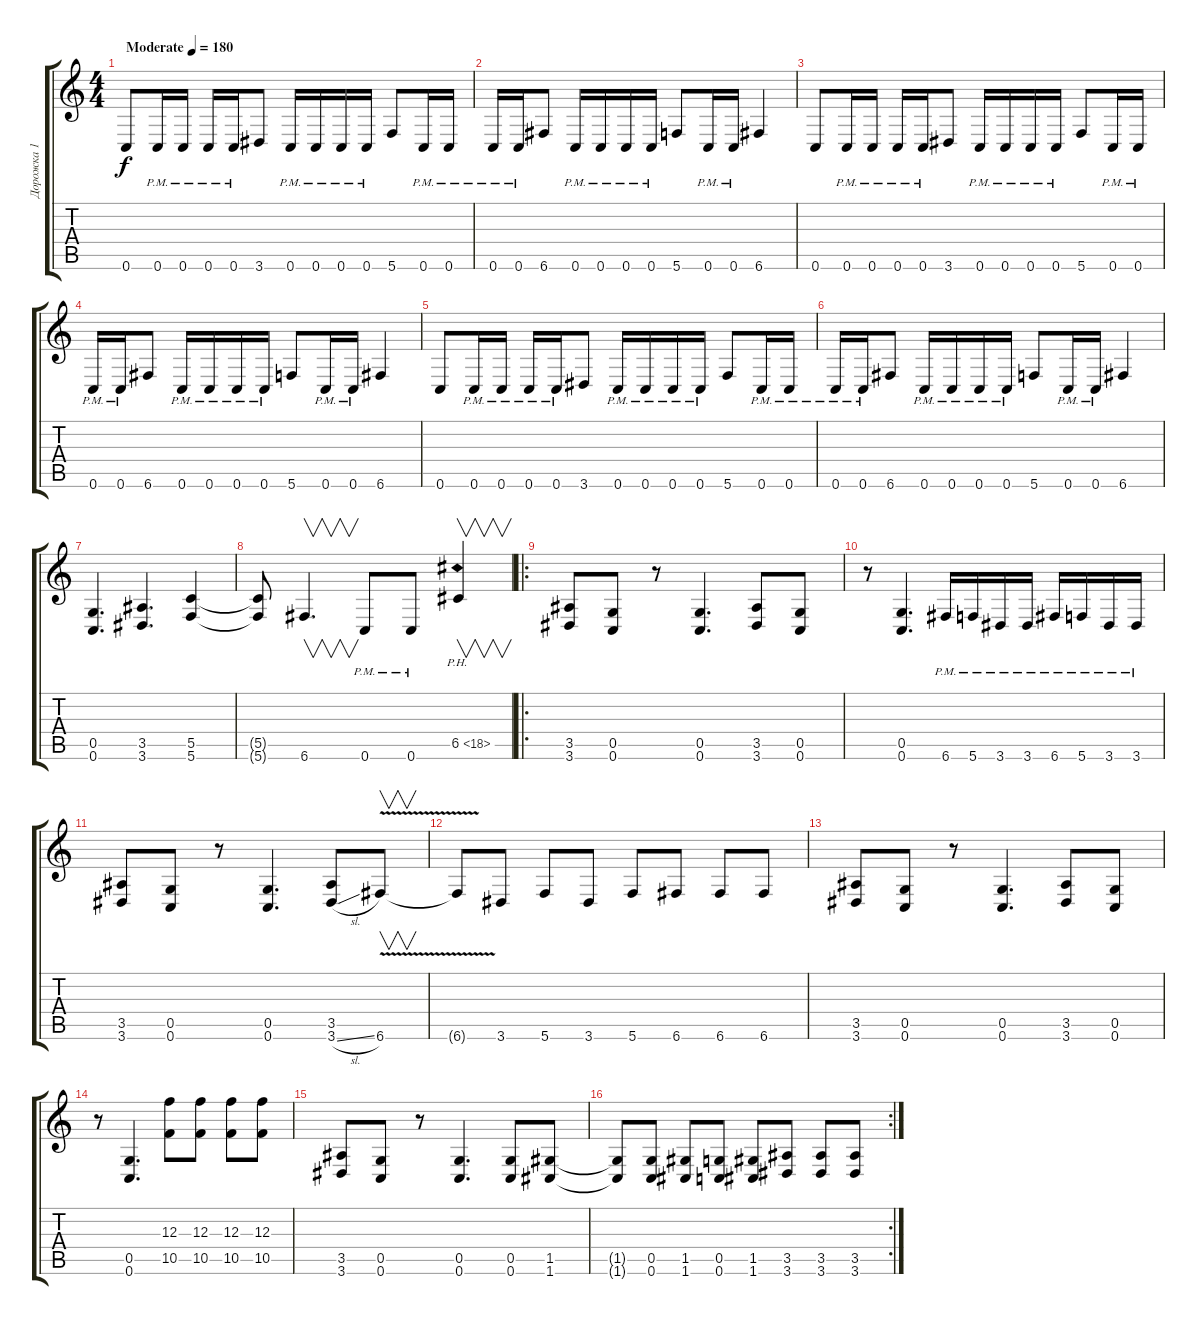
\track ("Дорожка 1" "Дорожка 1") {instrument distortionguitar}
\staff {score tabs}
\tuning (D4 A3 F3 C3 G2 C2) {hide}
\ts (4 4)
\tempo (180 "Moderate")
\clef g2
\ks c
0.6.8{dy f instrument distortionguitar} 0.6{pm}.16 0.6{pm}.16 0.6{pm}.16 0.6{pm}.16 3.6.8 0.6{pm}.16 0.6{pm}.16 0.6{pm}.16 0.6{pm}.16 5.6.8 0.6{pm}.16 0.6{pm}.16 |
0.6{pm}.16 0.6{pm}.16 6.6.8 0.6{pm}.16 0.6{pm}.16 0.6{pm}.16 0.6{pm}.16 5.6.8 0.6{pm}.16 0.6{pm}.16 6.6.4 |
0.6.8 0.6{pm}.16 0.6{pm}.16 0.6{pm}.16 0.6{pm}.16 3.6.8 0.6{pm}.16 0.6{pm}.16 0.6{pm}.16 0.6{pm}.16 5.6.8 0.6{pm}.16 0.6{pm}.16 |
0.6{pm}.16 0.6{pm}.16 6.6.8 0.6{pm}.16 0.6{pm}.16 0.6{pm}.16 0.6{pm}.16 5.6.8 0.6{pm}.16 0.6{pm}.16 6.6.4 |
0.6.8 0.6{pm}.16 0.6{pm}.16 0.6{pm}.16 0.6{pm}.16 3.6.8 0.6{pm}.16 0.6{pm}.16 0.6{pm}.16 0.6{pm}.16 5.6.8 0.6{pm}.16 0.6{pm}.16 |
0.6{pm}.16 0.6{pm}.16 6.6.8 0.6{pm}.16 0.6{pm}.16 0.6{pm}.16 0.6{pm}.16 5.6.8 0.6{pm}.16 0.6{pm}.16 6.6.4 |
(0.5 0.6).4{d} (3.5 3.6).4{d} (5.5 5.6).4 |
(5.5{t} 5.6{t}).8 6.6.4{v d} 0.6{pm}.8 0.6{pm}.8 6.5{ph 12}.4{v} |
\ro
(3.5 3.6).8 (0.5 0.6).8 r.8 (0.5 0.6).4{d} (3.5 3.6).8 (0.5 0.6).8 |
r.8 (0.5 0.6).4{d} 6.6{pm}.16 5.6{pm}.16 3.6{pm}.16 3.6{pm}.16 6.6{pm}.16 5.6{pm}.16 3.6{pm}.16 3.6{pm}.16 |
(3.5 3.6).8 (0.5 0.6).8 r.8 (0.5 0.6).4{d} (3.5 3.6{sl}).8 6.6{v}.8{v} |
6.6{t}.8 3.6.8 5.6.8 3.6.8 5.6.8 6.6.8 6.6.8 6.6.8 |
(3.5 3.6).8 (0.5 0.6).8 r.8 (0.5 0.6).4{d} (3.5 3.6).8 (0.5 0.6).8 |
r.8 (0.5 0.6).4{d} (12.3 10.5).8 (12.3 10.5).8 (12.3 10.5).8 (12.3 10.5).8 |
(3.5 3.6).8 (0.5 0.6).8 r.8 (0.5 0.6).4{d} (0.5 0.6).8 (1.5 1.6).8 |
\rc 2
(1.5{t} 1.6{t}).8 (0.5 0.6).8 (1.5 1.6).8 (0.5 0.6).8 (1.5 1.6).8 (3.5 3.6).8 (3.5 3.6).8 (3.5 3.6).8
